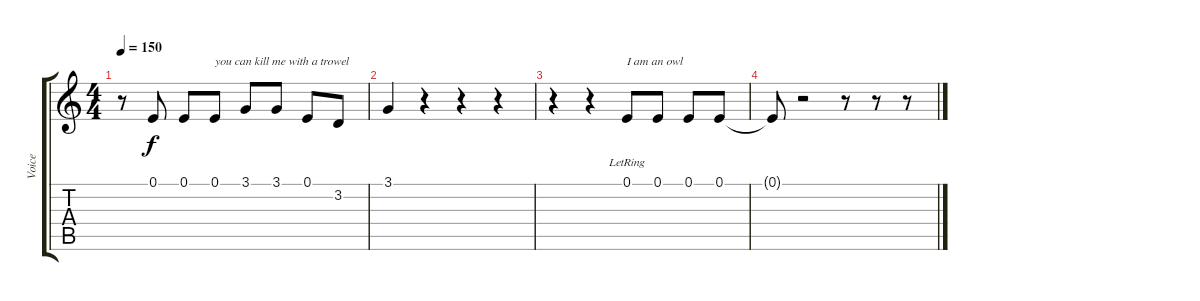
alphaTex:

\track ("Voice" "Voice") {instrument lead2sawtooth}
\staff {score tabs}
\tuning (E4 B3 G3 D3 A2 E2) {hide}
\ts (4 4)
\tempo 150
\clef g2
\ks c
r.8{dy f} 0.1.8 0.1.8 0.1.8{txt "you can kill me with a trowel"} 3.1.8 3.1.8 0.1.8 3.2.8 |
3.1.4 r.4 r.4 r.4 |
r.4 r.4 0.1{lr}.8{txt "I am an owl"} 0.1.8 0.1.8 0.1.8 |
0.1{t}.8 r.2 r.8 r.8 r.8
